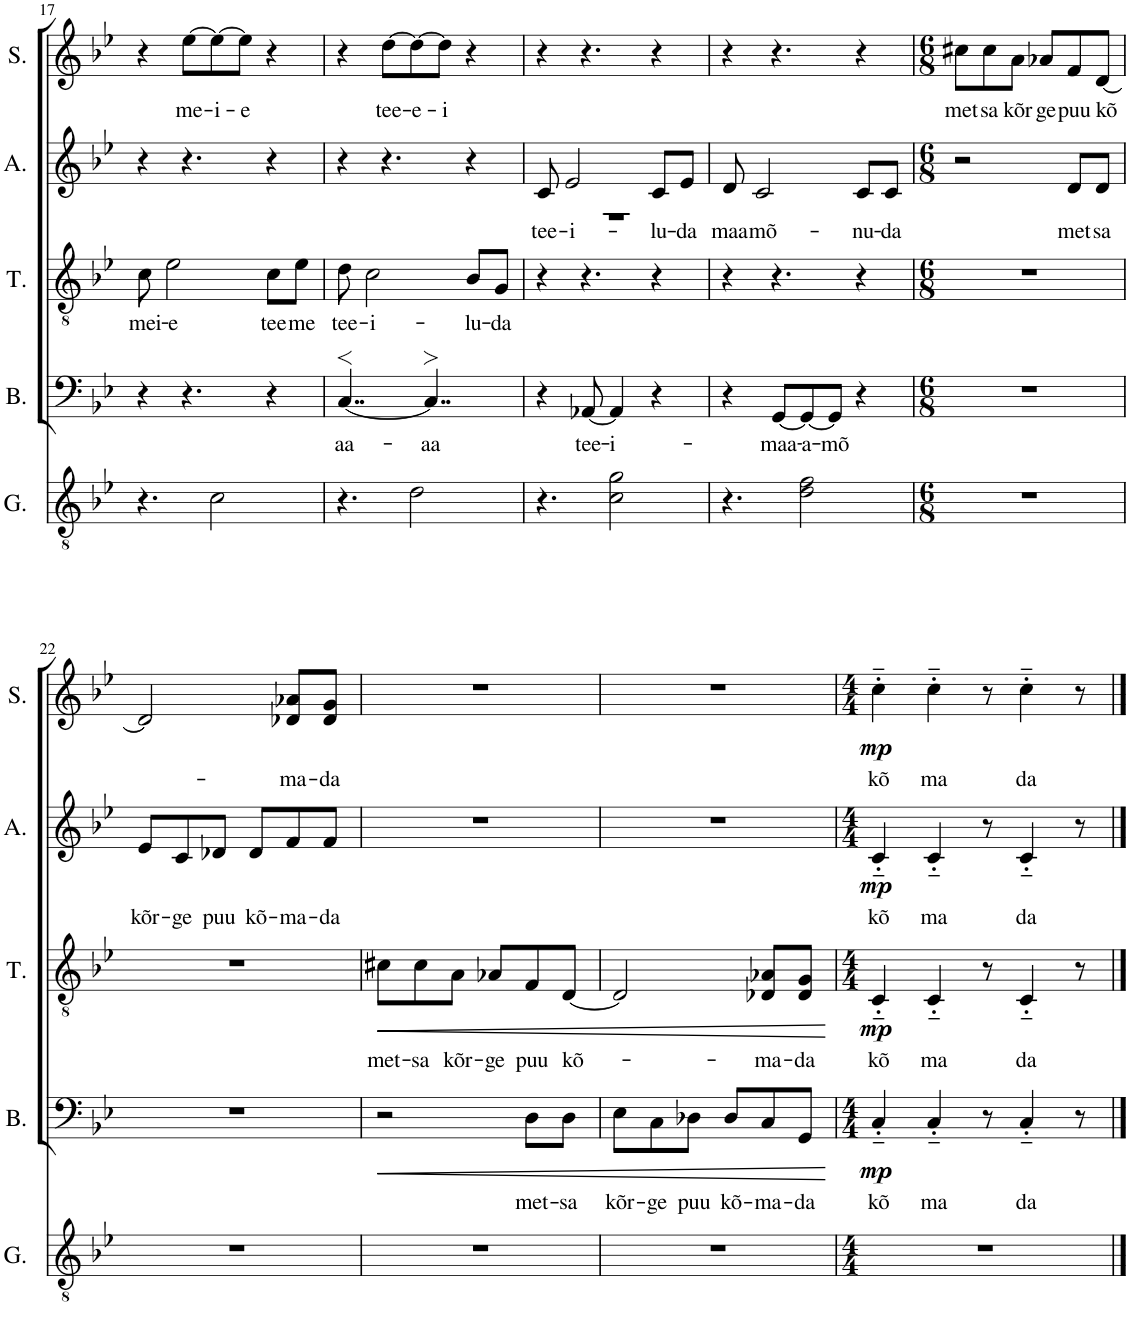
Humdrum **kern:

**kern	**kern	**text	**dynam	**kern	**text	**dynam	**kern	**text	**dynam	**kern	**text	**dynam
*part5	*part4	*part4	*part4	*part3	*part3	*part3	*part2	*part2	*part2	*part1	*part1	*part1
*staff5	*staff4	*staff4	*staff4	*staff3	*staff3	*staff3	*staff2	*staff2	*staff2	*staff1	*staff1	*staff1
*I"Classical Guitar	*I"Bass	*	*	*I"Tenor	*	*	*I"Alto	*	*	*I"Soprano	*	*
*I'G.	*I'B.	*	*	*I'T.	*	*	*I'A.	*	*	*I'S.	*	*
!!LO:PB:g=z
*clefGv2	*clefF4	*	*	*clefGv2	*	*	*clefG2	*	*	*clefG2	*	*
*k[b-e-]	*k[b-e-]	*	*	*k[b-e-]	*	*	*k[b-e-]	*	*	*k[b-e-]	*	*
*M7/8	*M7/8	*	*	*M7/8	*	*	*M7/8	*	*	*M7/8	*	*
=17	=17	=17	=17	=17	=17	=17	=17	=17	=17	=17	=17	=17
!	!	!	!	!	!LO:LY:b	!	!	!	!	!	!	!
4.r	4r	.	.	8c\	mei-	.	4r	.	.	4r	.	.
!	!	!	!	!	!LO:LY:b	!	!	!	!	!	!	!
.	.	.	.	2e-\	-e	.	.	.	.	.	.	.
!	!	!	!	!	!	!	!	!	!	!	!LO:LY:b	!
.	4.r	.	.	.	.	.	4.r	.	.	[8ee-\L	me-	.
!	!	!	!	!	!	!	!	!	!	!	!LO:LY:b	!
2c\	.	.	.	.	.	.	.	.	.	8ee-\_	-i-	.
!	!	!	!	!	!	!	!	!	!	!	!LO:LY:b	!
.	.	.	.	.	.	.	.	.	.	8ee-\J]	-e	.
!	!	!	!	!	!LO:LY:b	!	!	!	!	!	!	!
.	4r	.	.	8c\L	tee-	.	4r	.	.	4r	.	.
!	!	!	!	!	!LO:LY:b	!	!	!	!	!	!	!
.	.	.	.	8e-\J	-me	.	.	.	.	.	.	.
=18	=18	=18	=18	=18	=18	=18	=18	=18	=18	=18	=18	=18
!	!	!LO:LY:b	!	!	!LO:LY:b	!	!	!	!	!	!	!
4.r	[4..C>/	aa-	.	8d\	tee-	.	4r	.	.	4r	.	.
!	!	!	!	!	!LO:LY:b	!	!	!	!	!	!	!
.	.	.	.	2c\	-i-	.	.	.	.	.	.	.
!	!	!	!	!	!	!	!	!	!	!	!LO:LY:b	!
.	.	.	.	.	.	.	4.r	.	.	[8dd\L	tee-	.
!	!	!	!	!	!	!	!	!	!	!	!LO:LY:b	!
2d\	.	.	.	.	.	.	.	.	.	8dd\_	-e-	.
!	!	!LO:LY:b	!	!	!	!	!	!	!	!	!	!
.	4..C>/]	-aa	.	.	.	.	.	.	.	.	.	.
!	!	!	!	!	!	!	!	!	!	!	!LO:LY:b	!
.	.	.	.	.	.	.	.	.	.	8dd\J]	-i	.
!	!	!	!	!	!LO:LY:b	!	!	!	!	!	!	!
.	.	.	.	8B-/L	-lu-	.	4r	.	.	4r	.	.
!	!	!	!	!	!LO:LY:b	!	!	!	!	!	!	!
.	.	.	.	8G/J	-da	.	.	.	.	.	.	.
=19	=19	=19	=19	=19	=19	=19	=19	=19	=19	=19	=19	=19
!	!	!	!	!	!	!	!	!LO:LY:b	!	!	!	!
*	*	*	*	*	*	*	*^	*	*	*	*	*
4.r	4r	.	.	4r	.	.	8c/	2..r	tee-	.	4r	.	.
!	!	!	!	!	!	!	!	!	!LO:LY:b	!	!	!	!
.	.	.	.	.	.	.	2e-/	.	-i-	.	.	.	.
!	!	!LO:LY:b	!	!	!	!	!	!	!	!	!	!	!
.	[8AA-X/	tee-	.	4.r	.	.	.	.	.	.	4.r	.	.
!	!	!LO:LY:b	!	!	!	!	!	!	!	!	!	!	!
2c\ 2g\	4AA-/]	-i-	.	.	.	.	.	.	.	.	.	.	.
!	!	!	!	!	!	!	!	!	!LO:LY:b	!	!	!	!
.	4r	.	.	4r	.	.	8c/L	.	-lu-	.	4r	.	.
!	!	!	!	!	!	!	!	!	!LO:LY:b	!	!	!	!
.	.	.	.	.	.	.	8e-/J	.	-da	.	.	.	.
*	*	*	*	*	*	*	*v	*v	*	*	*	*	*
=20	=20	=20	=20	=20	=20	=20	=20	=20	=20	=20	=20	=20
!	!	!	!	!	!	!	!	!LO:LY:b	!	!	!	!
4.r	4r	.	.	4r	.	.	8d/	maa-	.	4r	.	.
!	!	!	!	!	!	!	!	!LO:LY:b	!	!	!	!
.	.	.	.	.	.	.	2c/	-mõ-	.	.	.	.
!	!	!LO:LY:b	!	!	!	!	!	!	!	!	!	!
.	[8GG/L	maa-	.	4.r	.	.	.	.	.	4.r	.	.
!	!	!LO:LY:b	!	!	!	!	!	!	!	!	!	!
2d\ 2f\	8GG/_	-a-	.	.	.	.	.	.	.	.	.	.
!	!	!LO:LY:b	!	!	!	!	!	!	!	!	!	!
.	8GG/J]	-mõ	.	.	.	.	.	.	.	.	.	.
!	!	!	!	!	!	!	!	!LO:LY:b	!	!	!	!
.	4r	.	.	4r	.	.	8c/L	-nu-	.	4r	.	.
!	!	!	!	!	!	!	!	!LO:LY:b	!	!	!	!
.	.	.	.	.	.	.	8c/J	-da	.	.	.	.
=21	=21	=21	=21	=21	=21	=21	=21	=21	=21	=21	=21	=21
*M6/8	*M6/8	*	*	*M6/8	*	*	*M6/8	*	*	*M6/8	*	*
!	!	!	!	!	!	!	!	!	!	!	!LO:LY:b	!
2.r	2.r	.	.	2.r	.	.	2r	.	.	8cc#X\L	met-	.
!	!	!	!	!	!	!	!	!	!	!	!LO:LY:b	!
.	.	.	.	.	.	.	.	.	.	8cc#\	-sa	.
!	!	!	!	!	!	!	!	!	!	!	!LO:LY:b	!
.	.	.	.	.	.	.	.	.	.	8a\J	kõr-	.
!	!	!	!	!	!	!	!	!	!	!	!LO:LY:b	!
.	.	.	.	.	.	.	.	.	.	8a-X/L	-ge	.
!	!	!	!	!	!	!	!	!LO:LY:b	!	!	!LO:LY:b	!
.	.	.	.	.	.	.	8d/L	met-	.	8f/	puu	.
!	!	!	!	!	!	!	!	!LO:LY:b	!	!	!LO:LY:b	!
.	.	.	.	.	.	.	8d/J	-sa	.	[8d/J	kõ-	.
!!LO:LB:g=z
=22	=22	=22	=22	=22	=22	=22	=22	=22	=22	=22	=22	=22
!	!	!	!	!	!	!	!	!LO:LY:b	!	!	!	!
2.r	2.r	.	.	2.r	.	.	8e-/L	kõr-	.	2d/]	.	.
!	!	!	!	!	!	!	!	!LO:LY:b	!	!	!	!
.	.	.	.	.	.	.	8c/	-ge	.	.	.	.
!	!	!	!	!	!	!	!	!LO:LY:b	!	!	!	!
.	.	.	.	.	.	.	8d-X/J	puu	.	.	.	.
!	!	!	!	!	!	!	!	!LO:LY:b	!	!	!	!
.	.	.	.	.	.	.	8d-/L	kõ-	.	.	.	.
!	!	!	!	!	!	!	!	!LO:LY:b	!	!	!LO:LY:b	!
.	.	.	.	.	.	.	8f/	-ma-	.	8d-X/ 8a-X/L	-ma-	.
!	!	!	!	!	!	!	!	!LO:LY:b	!	!	!LO:LY:b	!
.	.	.	.	.	.	.	8f/J	-da	.	8d-/ 8g/J	-da	.
=23	=23	=23	=23	=23	=23	=23	=23	=23	=23	=23	=23	=23
!	!	!	!LO:HP:b	!	!LO:LY:b	!LO:HP:b	!	!	!	!	!	!
2.r	2r	.	<	8c#X\L	met-	<	2.r	.	.	2.r	.	.
!	!	!	!	!	!LO:LY:b	!	!	!	!	!	!	!
.	.	.	.	8c#\	-sa	.	.	.	.	.	.	.
!	!	!	!	!	!LO:LY:b	!	!	!	!	!	!	!
.	.	.	.	8A\J	kõr-	.	.	.	.	.	.	.
!	!	!	!	!	!LO:LY:b	!	!	!	!	!	!	!
.	.	.	.	8A-X/L	-ge	.	.	.	.	.	.	.
!	!	!LO:LY:b	!	!	!LO:LY:b	!	!	!	!	!	!	!
.	8D\L	met-	.	8F/	puu	.	.	.	.	.	.	.
!	!	!LO:LY:b	!	!	!LO:LY:b	!	!	!	!	!	!	!
.	8D\J	-sa	.	[8D/J	kõ-	.	.	.	.	.	.	.
=24	=24	=24	=24	=24	=24	=24	=24	=24	=24	=24	=24	=24
!	!	!LO:LY:b	!	!	!	!	!	!	!	!	!	!
2.r	8E-\L	kõr-	.	2D/]	.	.	2.r	.	.	2.r	.	.
!	!	!LO:LY:b	!	!	!	!	!	!	!	!	!	!
.	8C\	-ge	.	.	.	.	.	.	.	.	.	.
!	!	!LO:LY:b	!	!	!	!	!	!	!	!	!	!
.	8D-X\J	puu	.	.	.	.	.	.	.	.	.	.
!	!	!LO:LY:b	!	!	!	!	!	!	!	!	!	!
.	8D-/L	kõ-	.	.	.	.	.	.	.	.	.	.
!	!	!LO:LY:b	!	!	!LO:LY:b	!	!	!	!	!	!	!
.	8C/	-ma-	.	8D-X/ 8A-X/L	-ma-	.	.	.	.	.	.	.
!	!	!LO:LY:b	!	!	!LO:LY:b	!	!	!	!	!	!	!
.	8GG/J	-da	.	8D-/ 8G/J	-da	.	.	.	.	.	.	.
.	.	.	[	.	.	[	.	.	.	.	.	.
=25	=25	=25	=25	=25	=25	=25	=25	=25	=25	=25	=25	=25
*M4/4	*M4/4	*	*	*M4/4	*	*	*M4/4	*	*	*M4/4	*	*
!	!	!LO:LY:b	!LO:DY:b	!	!LO:LY:b	!LO:DY:b	!	!LO:LY:b	!LO:DY:b	!	!LO:LY:b	!LO:DY:b
1r	4C'~/	kõ	mp	4C'~/	kõ	mp	4c'~/	kõ	mp	4cc'~\	kõ	mp
!	!	!LO:LY:b	!	!	!LO:LY:b	!	!	!LO:LY:b	!	!	!LO:LY:b	!
.	4C'~/	ma	.	4C'~/	ma	.	4c'~/	ma	.	4cc'~\	ma	.
.	8r	.	.	8r	.	.	8r	.	.	8r	.	.
!	!	!LO:LY:b	!	!	!LO:LY:b	!	!	!LO:LY:b	!	!	!LO:LY:b	!
.	4C'~/	da	.	4C'~/	da	.	4c'~/	da	.	4cc'~\	da	.
.	8r	.	.	8r	.	.	8r	.	.	8r	.	.
==	==	==	==	==	==	==	==	==	==	==	==	==
*-	*-	*-	*-	*-	*-	*-	*-	*-	*-	*-	*-	*-
